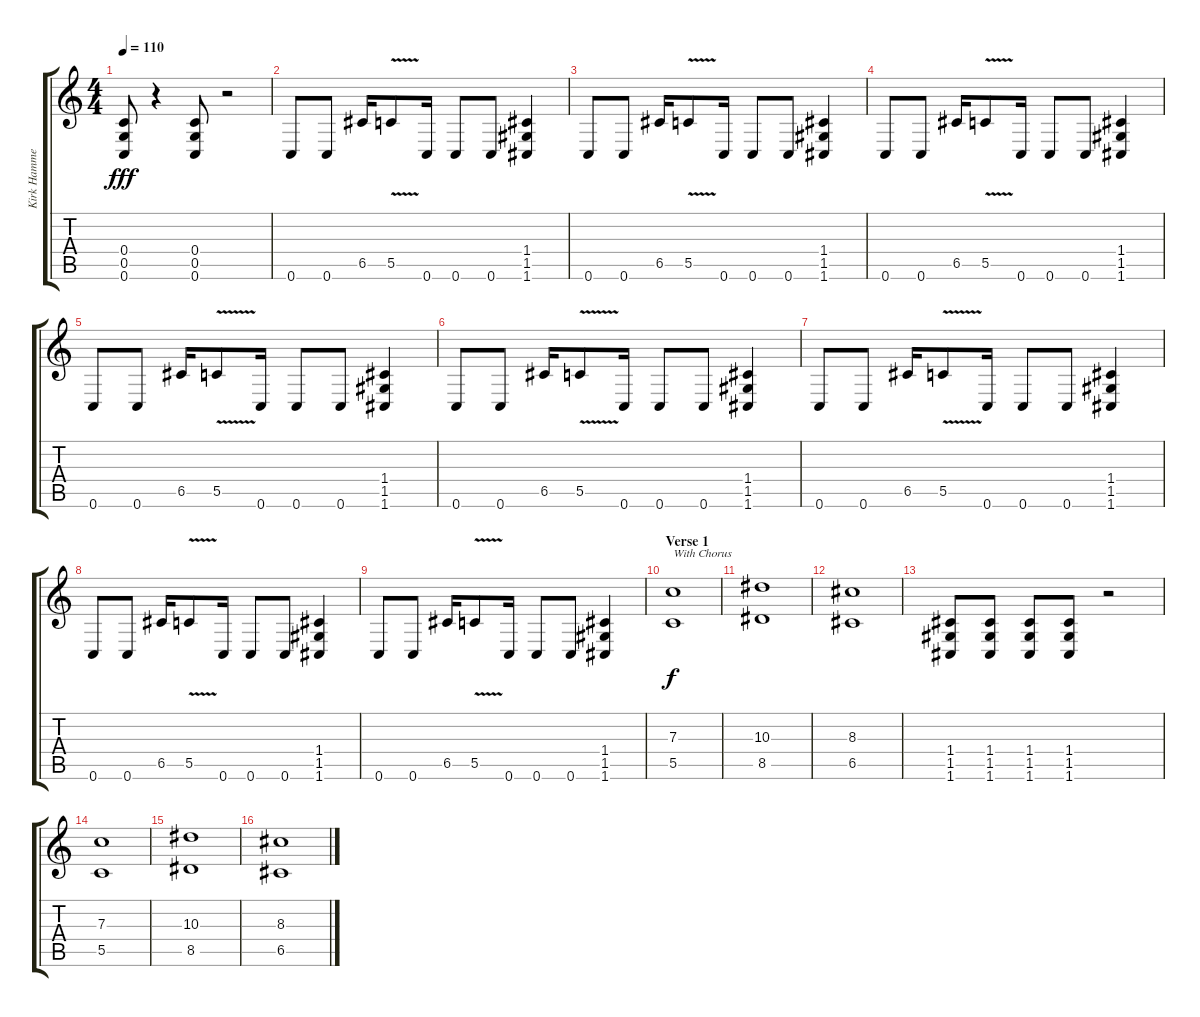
\track ("Kirk Hammet" "Kirk Hamme") {instrument distortionguitar}
\staff {score tabs}
\tuning (D4 A3 F3 C3 G2 C2) {hide}
\ts (4 4)
\tempo 110
\clef g2
\ks c
(0.4 0.5 0.6).8{dy fff} r.4 (0.4 0.5 0.6).8 r.2 |
0.6.8 0.6.8 6.5.16 5.5{v}.8 0.6.16 0.6.8 0.6.8 (1.4 1.5 1.6).4 |
0.6.8 0.6.8 6.5.16 5.5{v}.8 0.6.16 0.6.8 0.6.8 (1.4 1.5 1.6).4 |
0.6.8 0.6.8 6.5.16 5.5{v}.8 0.6.16 0.6.8 0.6.8 (1.4 1.5 1.6).4 |
0.6.8 0.6.8 6.5.16 5.5{v}.8 0.6.16 0.6.8 0.6.8 (1.4 1.5 1.6).4 |
0.6.8 0.6.8 6.5.16 5.5{v}.8 0.6.16 0.6.8 0.6.8 (1.4 1.5 1.6).4 |
0.6.8 0.6.8 6.5.16 5.5{v}.8 0.6.16 0.6.8 0.6.8 (1.4 1.5 1.6).4 |
0.6.8 0.6.8 6.5.16 5.5{v}.8 0.6.16 0.6.8 0.6.8 (1.4 1.5 1.6).4 |
0.6.8 0.6.8 6.5.16 5.5{v}.8 0.6.16 0.6.8 0.6.8 (1.4 1.5 1.6).4 |
\section ("" "Verse 1")
(7.3 5.5).1{txt "With Chorus" dy f balance 13} |
(10.3 8.5).1 |
(8.3 6.5).1 |
(1.4 1.5 1.6).8{balance 8} (1.4 1.5 1.6).8 (1.4 1.5 1.6).8 (1.4 1.5 1.6).8 r.2 |
(7.3 5.5).1{volume 12 balance 13} |
(10.3 8.5).1 |
(8.3 6.5).1
